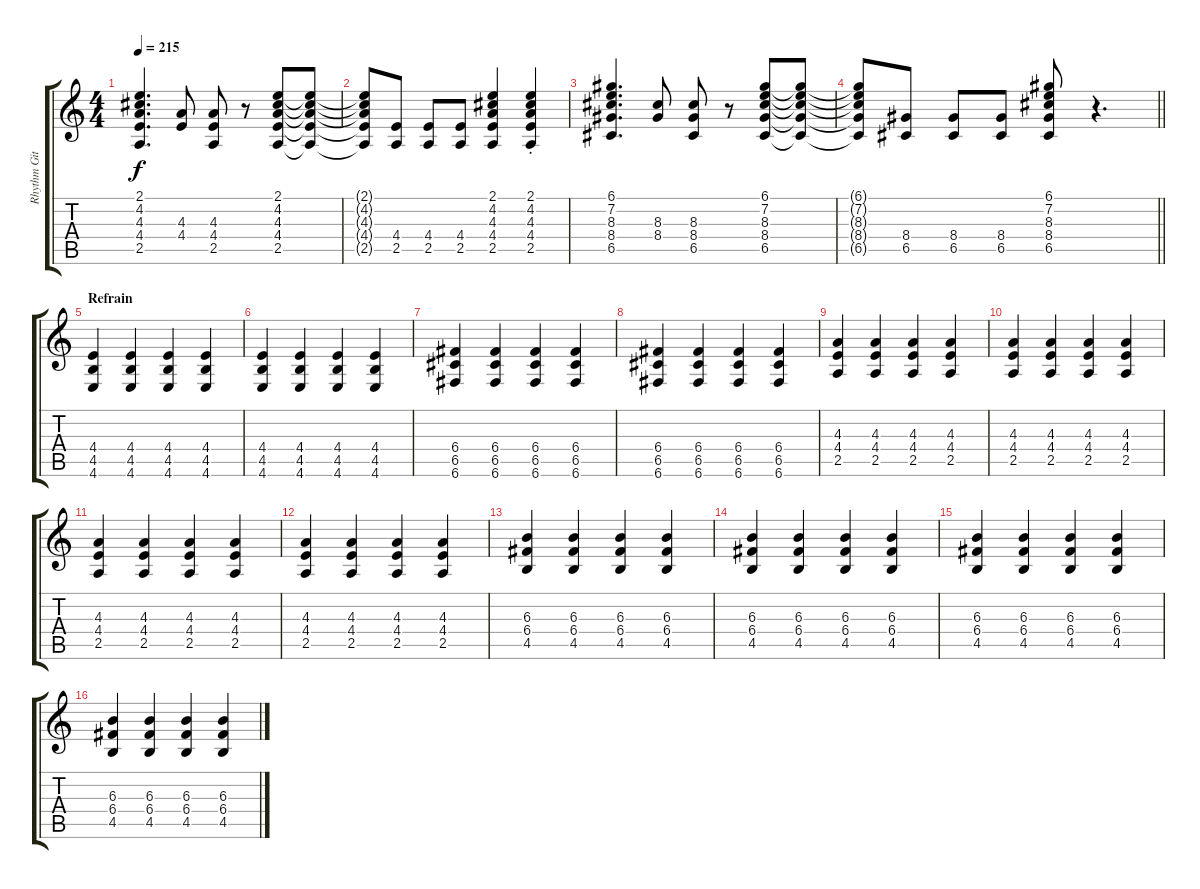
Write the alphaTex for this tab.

\track ("Rhythm Gitarre" "Rhythm Git") {instrument distortionguitar}
\staff {score tabs}
\tuning (D4 A3 F3 C3 G2 C2) {hide}
\ts (4 4)
\tempo 215
\clef g2
\ks c
(2.1 4.2 4.3 4.4 2.5).4{d dy f} (4.3 4.4).8 (4.3 4.4 2.5).8 r.8 (2.1 4.2 4.3 4.4 2.5).8 (2.1{t} 4.2{t} 4.3{t} 4.4{t} 2.5{t}).8 |
(2.1{t} 4.2{t} 4.3{t} 4.4{t} 2.5{t}).8 (4.4 2.5).8 (4.4 2.5).8 (4.4 2.5).8 (2.1 4.2 4.3 4.4 2.5).4 (2.1{st} 4.2{st} 4.3{st} 4.4{st} 2.5{st}).4 |
(6.1 7.2 8.3 8.4 6.5).4{d} (8.3 8.4).8 (8.3 8.4 6.5).8{volume 1} r.8 (6.1 7.2 8.3 8.4 6.5).8 (6.1{t} 7.2{t} 8.3{t} 8.4{t} 6.5{t}).8 |
\barLineRight lightlight
(6.1{t} 7.2{t} 8.3{t} 8.4{t} 6.5{t}).8 (8.4 6.5).8 (8.4 6.5).8 (8.4 6.5).8 (6.1 7.2 8.3 8.4 6.5).8 r.4{d volume 13 instrument distortionguitar} |
\section ("" "Refrain")
(4.4 4.5 4.6).4 (4.4 4.5 4.6).4 (4.4 4.5 4.6).4 (4.4 4.5 4.6).4 |
(4.4 4.5 4.6).4 (4.4 4.5 4.6).4 (4.4 4.5 4.6).4 (4.4 4.5 4.6).4 |
(6.4 6.5 6.6).4 (6.4 6.5 6.6).4 (6.4 6.5 6.6).4 (6.4 6.5 6.6).4 |
(6.4 6.5 6.6).4 (6.4 6.5 6.6).4 (6.4 6.5 6.6).4 (6.4 6.5 6.6).4 |
(4.3 4.4 2.5).4 (4.3 4.4 2.5).4 (4.3 4.4 2.5).4 (4.3 4.4 2.5).4 |
(4.3 4.4 2.5).4 (4.3 4.4 2.5).4 (4.3 4.4 2.5).4 (4.3 4.4 2.5).4 |
(4.3 4.4 2.5).4 (4.3 4.4 2.5).4 (4.3 4.4 2.5).4 (4.3 4.4 2.5).4 |
(4.3 4.4 2.5).4 (4.3 4.4 2.5).4 (4.3 4.4 2.5).4 (4.3 4.4 2.5).4 |
(6.3 6.4 4.5).4 (6.3 6.4 4.5).4 (6.3 6.4 4.5).4 (6.3 6.4 4.5).4 |
(6.3 6.4 4.5).4 (6.3 6.4 4.5).4 (6.3 6.4 4.5).4 (6.3 6.4 4.5).4 |
(6.3 6.4 4.5).4 (6.3 6.4 4.5).4 (6.3 6.4 4.5).4 (6.3 6.4 4.5).4 |
(6.3 6.4 4.5).4 (6.3 6.4 4.5).4 (6.3 6.4 4.5).4 (6.3 6.4 4.5).4
